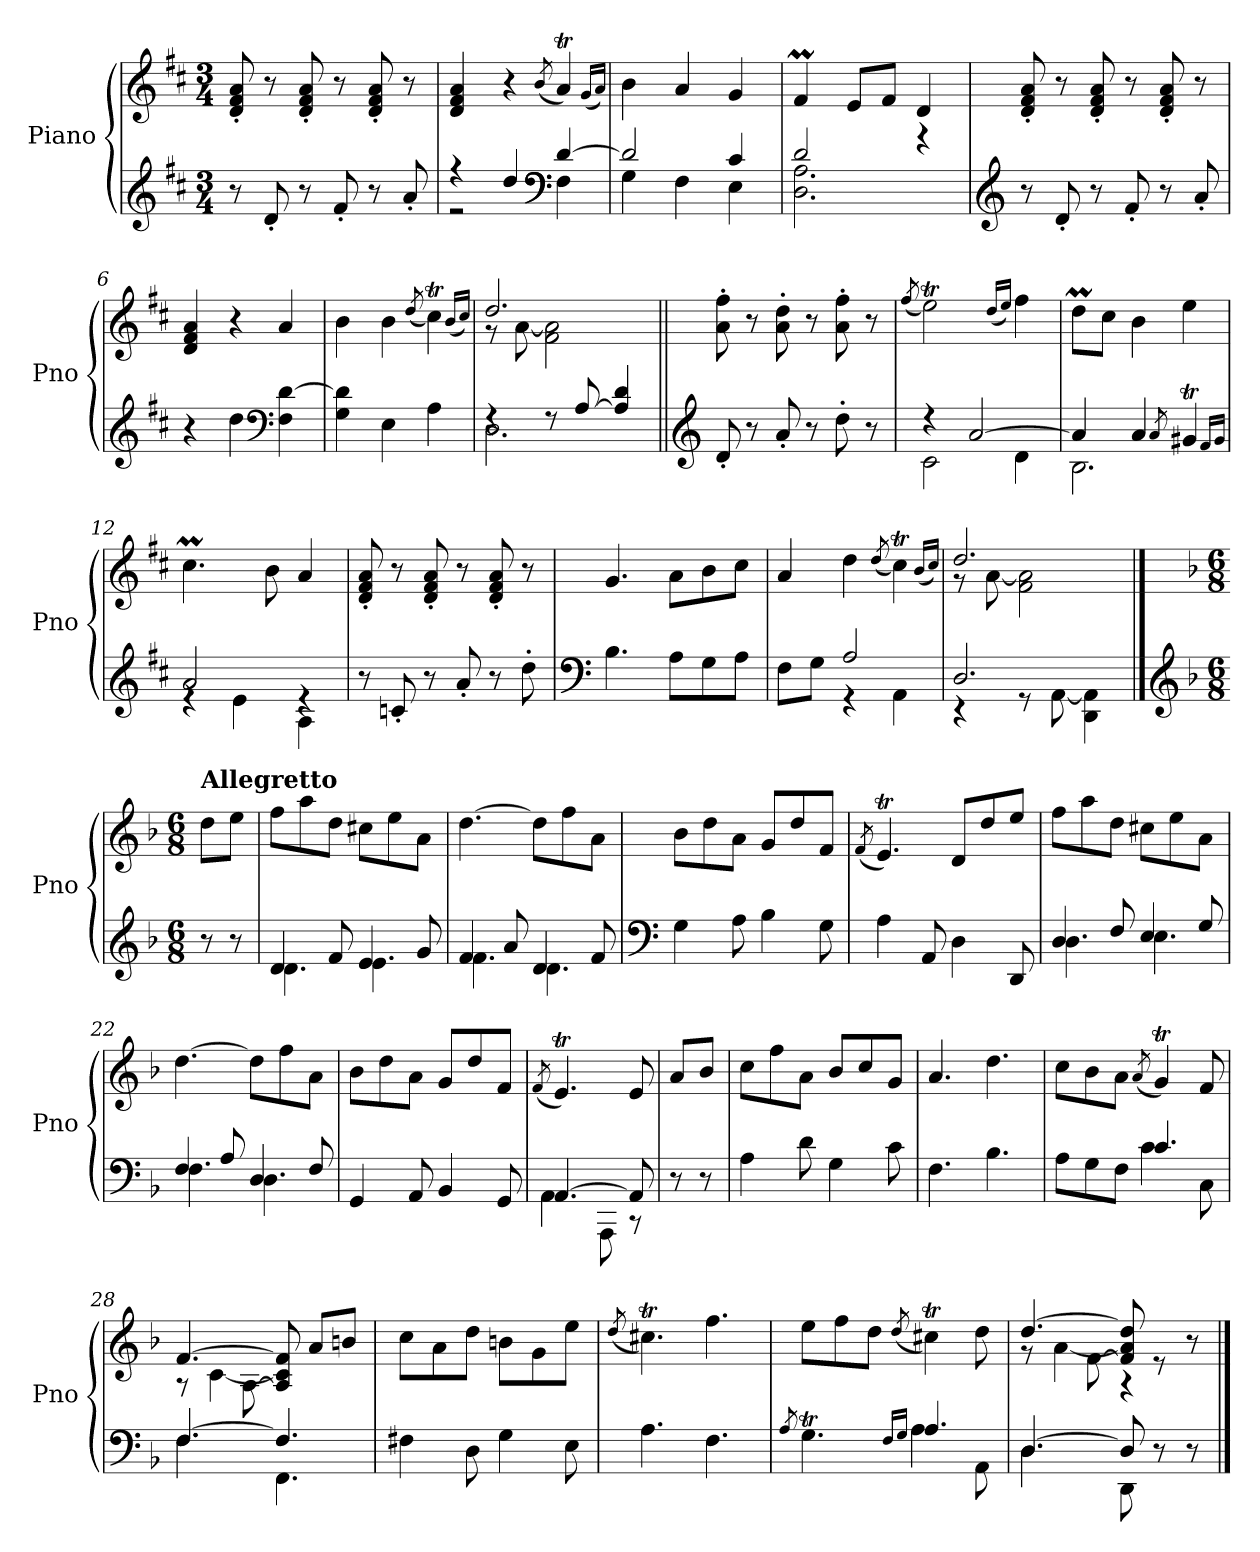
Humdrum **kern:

**kern	**kern
*part1	*part1
*staff2	*staff1
*I"Piano	*
*I'Pno	*
*clefG2	*clefG2
*k[f#c#]	*k[f#c#]
*M3/4	*M3/4
*MM110	*MM110
=1	=1
8r	8d/' 8f#/' 8a/'
8d'/	8r
8r	8d/' 8f#/' 8a/'
8f#'/	8r
8r	8d/' 8f#/' 8a/'
8a'/	8r
=2	=2
*^	*
4r	2r	4d/ 4f#/ 4a/
4dd/	.	4r
*clefF4	*	*
.	.	(<8qb/
[4d/	4F#\	4aT/)
.	.	(<16qg/LL
.	.	16qa/JJ)
=3	=3	=3
2d/]	4G\	4b\
.	4F#\	4a/
4c#/	4E\	4g/
=4	=4	=4
2d/	2.D\ 2.A\	4f#m/
.	.	8e/L
.	.	8f#/J
4r	.	4d/
*v	*v	*
=5	=5
*clefG2	*
8r	8d/' 8f#/' 8a/'
8d'/	8r
8r	8d/' 8f#/' 8a/'
8f#'/	8r
8r	8d/' 8f#/' 8a/'
8a'/	8r
!!LO:LB:g=z
=6	=6
4r	4d/ 4f#/ 4a/
4dd\	4r
*clefF4	*
4F#\ [4d\	4a/
=7	=7
4G\ 4d\]	4b\
4E\	4b\
.	(<8qdd/
4A\	4cc#t\)
.	(<16qb/LL
.	16qcc#/JJ)
=8	=8
*^	*^
4rF	2.D\	2.dd/	8r
.	.	.	[8a\
8rF	.	.	2f#\ 2a\]
[8A/	.	.	.
4A/] 4d/	.	.	.
*v	*v	*	*
*	*v	*v
=9||	=9||
*clefG2	*
8d'/	8a\' 8ff#\'
8r	8r
8a'/	8a\' 8dd\'
8r	8r
8dd'\	8a\' 8ff#\'
8r	8r
=10	=10
.	(<8qff#/
*^	*
4r	2c#\	2eeT\)
[2a/	.	.
.	.	(<16qdd/LL
.	.	16qee/JJ)
.	4d\	4ff#\
=11	=11	=11
4a/]	2.B\	8ddM\L
.	.	8cc#\J
4a/	.	4b\
8qa/	.	.
4g#Xt/	.	4ee\
16qf#/LL	.	.
16qg#/JJ	.	.
!!LO:LB:g=z
=12	=12	=12
2a/	4re	4.cc#m\
.	4e\	.
.	.	8b\
4re	4A\	4a/
*v	*v	*
=13	=13
8r	8d/' 8f#/' 8a/'
8cn'/	8r
8r	8d/' 8f#/' 8a/'
8a'/	8r
8r	8d/' 8f#/' 8a/'
8dd'\	8r
=14	=14
*clefF4	*
4.B\	4.g/
8A\L	8a\L
8G\	8b\
8A\J	8cc#\J
=15	=15
*^	*
8F#\L	4rGGyy	4a/
8G\J	.	.
2A/	4r	4dd\
.	.	(<8qdd/
.	4AA\	4cc#t\)
.	.	(<16qb/LL
.	.	16qcc#/JJ)
=16	=16	=16
*	*	*^
2.D/	4r	2.dd/	8r
.	.	.	[8a\
.	8r	.	2f#\ 2a\]
.	[8AA\	.	.
.	4DD\ 4AA\]	.	.
*v	*v	*	*
*	*v	*v
!!LO:LB:g=z
==16X1	==16X1
*clefG2	*
*k[b-]	*k[b-]
*M6/8	*M6/8
*^	*
!	!	!LO:TX:a:B:t=Allegretto
*v	*v	*
8r	8dd\L
8r	8ee\J
=17	=17
*^	*
!	!LO:N:head=solid	!
4d/	4.d\	8ff\L
.	.	8aa\
8f/	.	8dd\J
!	!LO:N:head=solid	!
4e/	4.e\	8cc#X\L
.	.	8ee\
8g/	.	8a\J
=18	=18	=18
!	!LO:N:head=solid	!
4f/	4.f\	[4.dd\
8a/	.	.
!	!LO:N:head=solid	!
4d/	4.d\	8dd\L]
.	.	8ff\
8f/	.	8a\J
*v	*v	*
=19	=19
*clefF4	*
4G\	8b-\L
.	8dd\
8A\	8a\J
4B-\	8g/L
.	8dd/
8G\	8f/J
=20	=20
.	(<8qf/
4A\	4.et/)
8AA/	.
4D\	8d/L
.	8dd/
8DD/	8ee/J
=21	=21
*^	*
!	!LO:N:head=solid	!
4D/	4.D\	8ff\L
.	.	8aa\
8F/	.	8dd\J
!	!LO:N:head=solid	!
4E/	4.E\	8cc#X\L
.	.	8ee\
8G/	.	8a\J
=22	=22	=22
!	!LO:N:head=solid	!
4F/	4.F\	[4.dd\
8A/	.	.
!	!LO:N:head=solid	!
4D/	4.D\	8dd\L]
.	.	8ff\
8F/	.	8a\J
*v	*v	*
=23	=23
4GG/	8b-\L
.	8dd\
8AA/	8a\J
4BB-/	8g/L
.	8dd/
8GG/	8f/J
!!LO:LB:g=z
=24	=24
.	(<8qf/
*^	*
!	!LO:N:head=solid	!
[4.AA/	4AA\	4.et/)
.	8AAA\	.
8AA/]	8r	8e/
*v	*v	*
=24X2	=24X2
8r	8a/L
8r	8b-/J
=25	=25
4A\	8cc\L
.	8ff\
8d\	8a\J
4G\	8b-/L
.	8cc/
8c\	8g/J
=26	=26
4.F\	4.a/
4.B-\	4.dd\
=27	=27
*^	*
8A\L	4.ryy	8cc\L
8G\	.	8b-\
8F\J	.	8a\J
.	.	(<8qa/
!	!LO:N:head=solid	!
4.c/	4c\	4gT/)
.	8C\	8f/
=28	=28	=28
*	*	*^
*	*	*	*^
[4.F/	4.F\	[4.f/	8r	4raayy
.	.	.	[4c\	.
.	.	.	.	[8A\
4.F/]	4.FF\	8A/] 8c/] 8f/]	4ryy	4ryy
.	.	8a/L	.	.
.	.	8bn/J	8reyy	8ryy
*v	*v	*	*	*
*	*v	*v	*v
=29	=29
4F#X\	8cc\L
.	8a\
8D\	8dd\J
4G\	8bn\L
.	8g\
8E\	8ee\J
=30	=30
.	(<8qdd/
4.A\	4.cc#Xt\)
4.F\	4.ff\
=31	=31
8qA/	.
*^	*
4.GT\	4.rGGyy	8ee\L
.	.	8ff\
.	.	8dd\J
16qF/LL	.	.
16qG/JJ	.	(<8qdd/
!	!LO:N:head=solid	!
4.A/	4A\	4cc#Xt\)
.	8AA\	8dd\
=32	=32	=32
*	*	*^
*	*	*	*^
[4.D/	4.D\	[4.dd/	8r	4rcyy
.	.	.	[4a\	.
.	.	.	.	[8f\
8D/]	8DD\	8f/] 8a/] 8dd/]	4ryy	4r
8r	8ryy	8re	.	.
8r	8ryy	8r	8reyy	8ryy
*v	*v	*	*	*
*	*v	*v	*v
==	==
*-	*-
